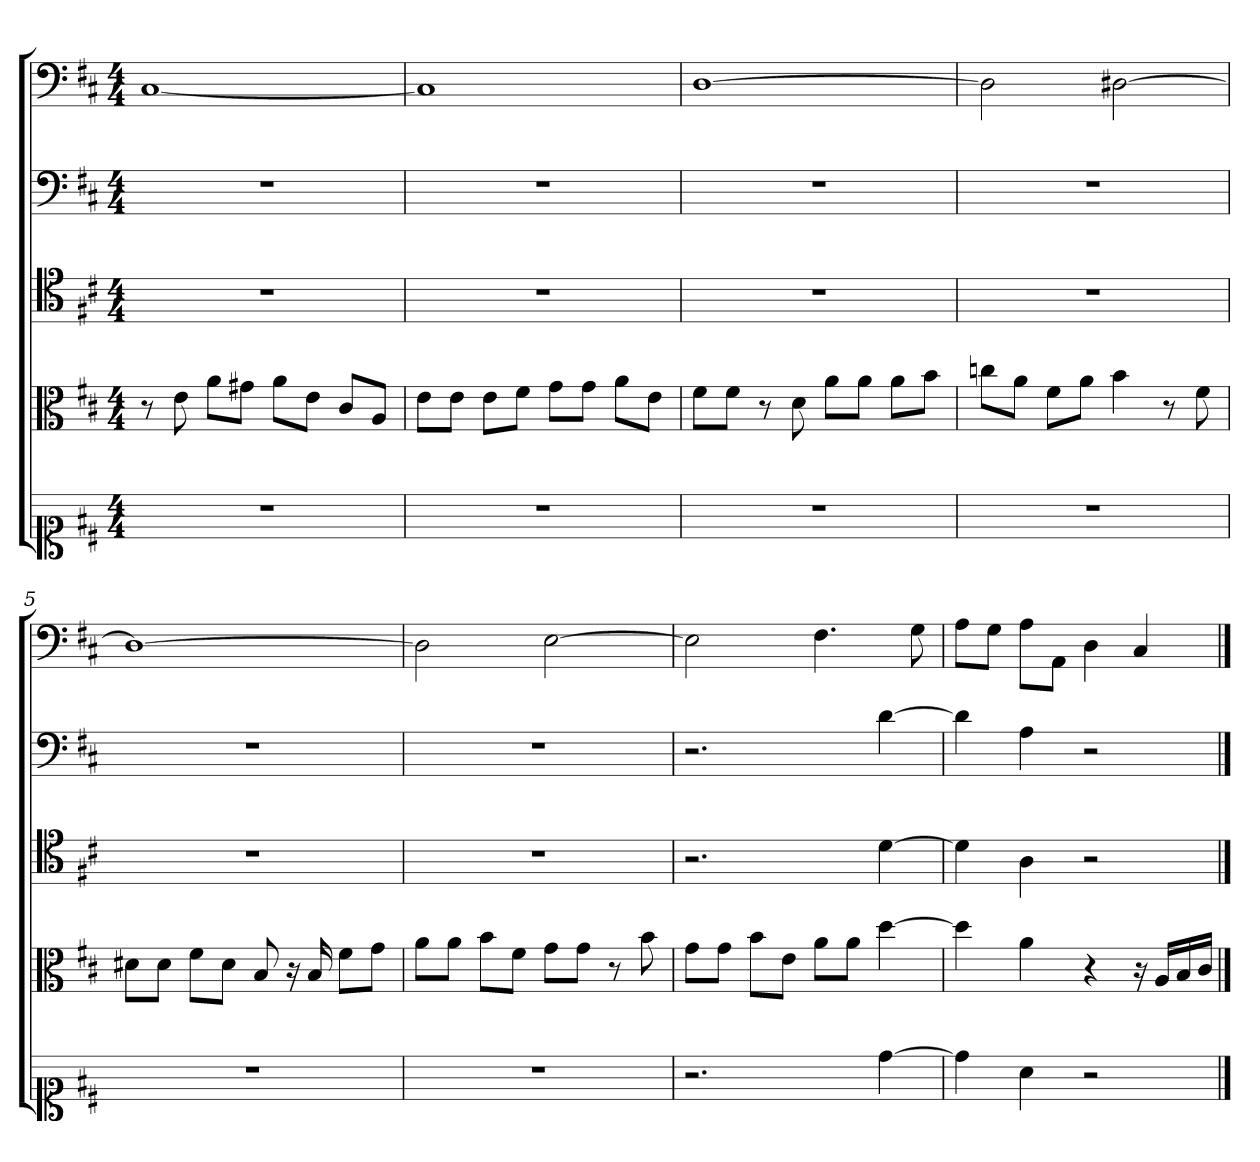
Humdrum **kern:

**kern	**kern	**kern	**kern	**kern
*part5	*part4	*part3	*part2	*part1
*staff5	*staff4	*staff3	*staff2	*staff1
*clefC1	*clefC3	*clefC4	*clefF4	*clefF4
*k[f#c#]	*k[f#c#]	*k[f#c#]	*k[f#c#]	*k[f#c#]
*D:	*D:	*D:	*D:	*D:
*M4/4	*M4/4	*M4/4	*M4/4	*M4/4
=1	=1	=1	=1	=1
1r	8r	1r	1r	[1C#
.	8e	.	.	.
.	8a\L	.	.	.
.	8g#X\J	.	.	.
.	8a\L	.	.	.
.	8e\J	.	.	.
.	8c#/L	.	.	.
.	8A/J	.	.	.
=2	=2	=2	=2	=2
1r	8e\L	1r	1r	1C#]
.	8e\J	.	.	.
.	8e\L	.	.	.
.	8f#\J	.	.	.
.	8g\L	.	.	.
.	8g\J	.	.	.
.	8a\L	.	.	.
.	8e\J	.	.	.
=3	=3	=3	=3	=3
1r	8f#\L	1r	1r	[1D
.	8f#\J	.	.	.
.	8r	.	.	.
.	8d	.	.	.
.	8a\L	.	.	.
.	8a\J	.	.	.
.	8a\L	.	.	.
.	8b\J	.	.	.
=4	=4	=4	=4	=4
1r	8ccn\L	1r	1r	2D]
.	8a\J	.	.	.
.	8f#\L	.	.	.
.	8a\J	.	.	.
.	4b	.	.	[2D#X
.	8r	.	.	.
.	8f#	.	.	.
=5	=5	=5	=5	=5
1r	8d#X\L	1r	1r	1D#_
.	8d#\J	.	.	.
.	8f#\L	.	.	.
.	8d#\J	.	.	.
.	8B	.	.	.
.	16r	.	.	.
.	16B	.	.	.
.	8f#\L	.	.	.
.	8g\J	.	.	.
=6	=6	=6	=6	=6
1r	8a\L	1r	1r	2D#]
.	8a\J	.	.	.
.	8b\L	.	.	.
.	8f#\J	.	.	.
.	8g\L	.	.	[2E
.	8g\J	.	.	.
.	8r	.	.	.
.	8b	.	.	.
=7	=7	=7	=7	=7
2.r	8g\L	2.r	2.r	2E]
.	8g\J	.	.	.
.	8b\L	.	.	.
.	8e\J	.	.	.
.	8a\L	.	.	4.F#
.	8a\J	.	.	.
[4dd	[4dd	[4d	[4d	.
.	.	.	.	8G
=8	=8	=8	=8	=8
4dd]	4dd]	4d]	4d]	8A\L
.	.	.	.	8G\J
4a	4a	4A	4A	8A\L
.	.	.	.	8AA\J
2r	4r	2r	2r	4D
.	16r	.	.	4C#
.	16A/LL	.	.	.
.	16B/	.	.	.
.	16c#/JJ	.	.	.
==	==	==	==	==
*-	*-	*-	*-	*-
